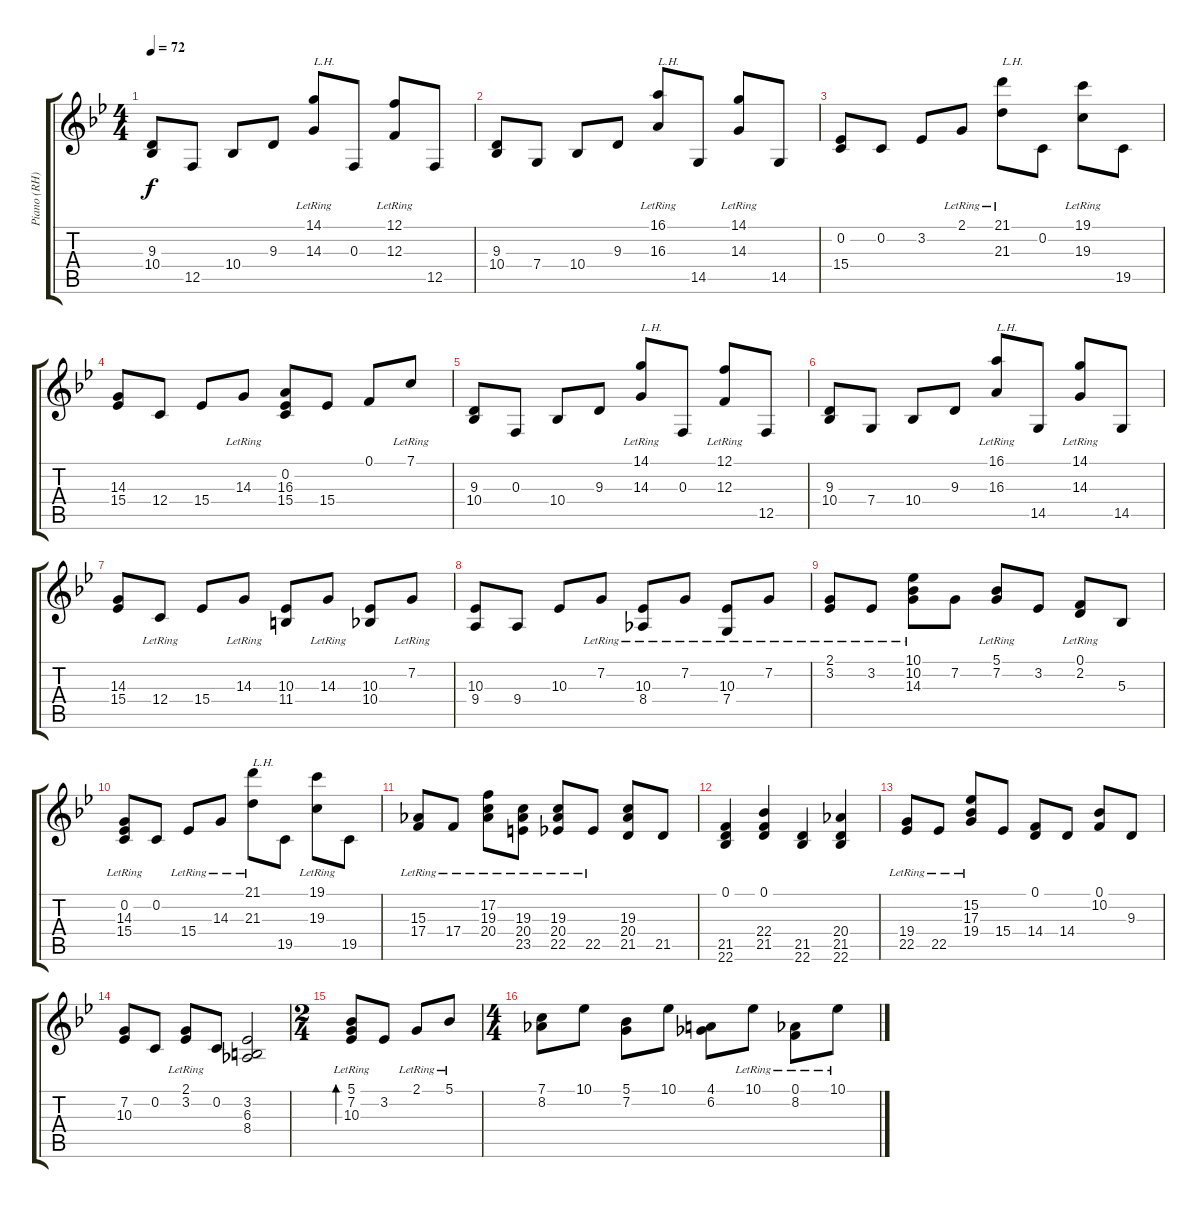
\track ("Piano (RH)" "Piano (RH)") {instrument brightacousticpiano}
\staff {score tabs}
\tuning (F4 C4 F3 C3 F2 C2) {hide}
\ts (4 4)
\tempo 72
\clef g2
\ks bb
(9.3 10.4).8{dy f} 12.5.8 10.4.8 9.3.8 (14.1{lr} 14.3).8{txt "L.H."} 0.3.8 (12.1{lr} 12.3).8 12.5.8 |
(9.3 10.4).8 7.4.8 10.4.8 9.3.8 (16.1{lr} 16.3).8{txt "L.H."} 14.5.8 (14.1{lr} 14.3).8 14.5.8 |
(0.2 15.4).8 0.2.8 3.2.8 2.1{lr}.8 (21.1{lr} 21.3).8{txt "L.H."} 0.2.8 (19.1{lr} 19.3).8 19.5.8 |
(14.3 15.4).8 12.4.8 15.4.8 14.3{lr}.8 (0.2 16.3 15.4).8 15.4.8 0.1.8 7.1{lr}.8 |
(9.3 10.4).8 0.3.8 10.4.8 9.3.8 (14.1{lr} 14.3).8{txt "L.H."} 0.3.8 (12.1{lr} 12.3).8 12.5.8 |
(9.3 10.4).8 7.4.8 10.4.8 9.3.8 (16.1{lr} 16.3).8{txt "L.H."} 14.5.8 (14.1{lr} 14.3).8 14.5.8 |
(14.3 15.4).8 12.4{lr}.8 15.4.8 14.3{lr}.8 (10.3 11.4).8 14.3{lr}.8 (10.3 10.4).8 7.2{lr}.8 |
(10.3 9.4).8 9.4.8 10.3.8 7.2{lr}.8 (10.3{lr} 8.4).8 7.2{lr}.8 (10.3{lr} 7.4).8 7.2{lr}.8 |
(2.1 3.2{lr}).8 3.2{lr}.8 (10.1{lr} 10.2{lr} 14.3).8 7.2.8 (5.1{lr} 7.2).8 3.2.8 (0.1 2.2{lr}).8 5.3.8 |
(0.2 14.3{lr} 15.4{lr}).8 0.2.8 15.4{lr}.8 14.3{lr}.8 (21.1{lr} 21.3).8{txt "L.H."} 19.5.8 (19.1{lr} 19.3).8 19.5.8 |
(15.3 17.4{lr}).8 17.4{lr}.8 (17.2 19.3{lr} 20.4{lr}).8 (19.3{lr} 20.4 23.5).8 (19.3{lr} 20.4 22.5{lr}).8 22.5{lr}.8 (19.3 20.4 21.5).8 21.5.8 |
(0.1 21.5 22.6).4 (0.1 22.4 21.5).4 (21.5 22.6).4 (20.4 21.5 22.6).4 |
(19.4 22.5{lr}).8 22.5{lr}.8 (15.2{lr} 17.3{lr} 19.4).8 15.4.8 (0.1 14.4).8 14.4.8 (0.1 10.2).8 9.3.8 |
(7.2 10.3).8 0.2.8 (2.1{lr} 3.2).8 0.2.8 (3.2 6.3 8.4).2 |
\ts (2 4)
(5.1 7.2{lr} 10.3).8{bd 240} 3.2.8 2.1{lr}.8 5.1{lr}.8 |
\ts (4 4)
(7.1 8.2).8 10.1.8 (5.1 7.2).8 10.1.8 (4.1 6.2).8 10.1{lr}.8 (0.1 8.2{lr}).8 10.1{lr}.8
